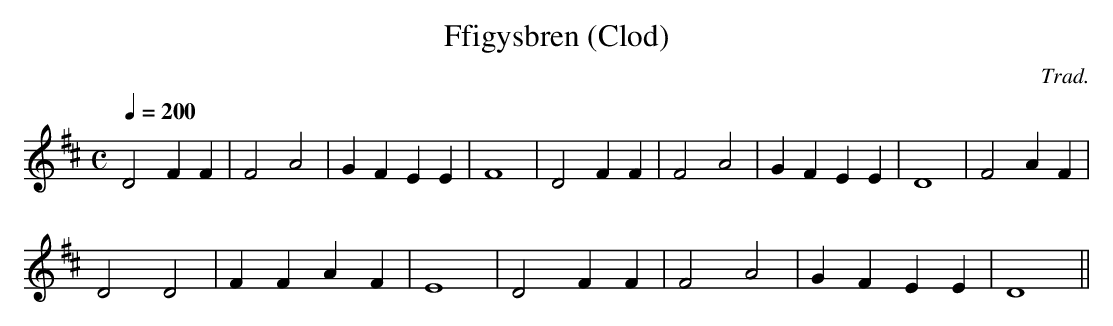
X:1
T:Ffigysbren (Clod)
M:C
L:1/4
Q:200
C:Trad.
K:D
D2 F F | F2 A2 | G F E E | F4 | D2 FF | F2 A2 | G F E E | D4 | F2 A F |
D2 D2 | F F A F | E4 | D2 F F | F2 A2 | G F E E | D4 ||
